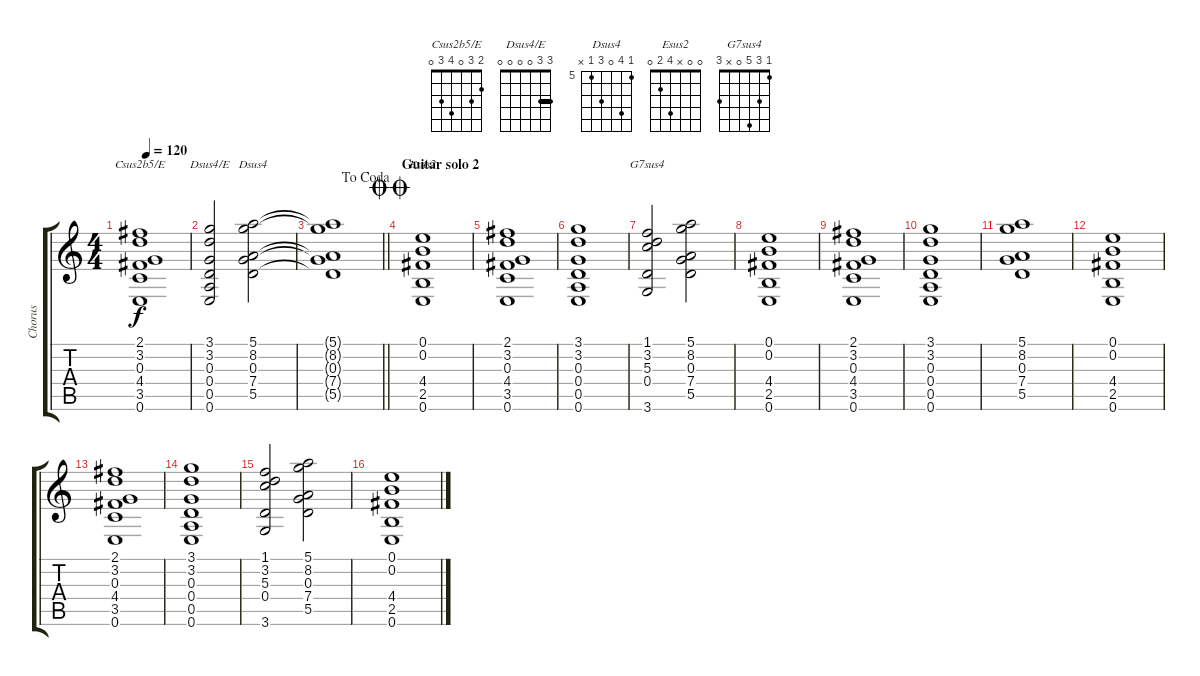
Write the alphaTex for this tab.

\track ("Chorus" "Chorus") {instrument distortionguitar}
\staff {score tabs}
\tuning (E4 B3 G3 D3 A2 E2) {hide}
\chord ("Csus2b5/E" 2 3 0 4 3 0)
\chord ("Dsus4/E" 3 3 0 0 0 0) {barre 3}
\chord ("Dsus4" 5 8 0 7 5 x) {firstfret 5}
\chord ("Esus2" 0 0 x 4 2 0)
\chord ("G7sus4" 1 3 5 0 x 3)
\ts (4 4)
\tempo 120
\clef g2
\ks c
(2.1 3.2 0.3 4.4 3.5 0.6).1{ch "Csus2b5/E" dy f} |
(3.1 3.2 0.3 0.4 0.5 0.6).2{ch "Dsus4/E"} (5.1 8.2 0.3 7.4 5.5).2{ch "Dsus4"} |
\jump dacoda
\barLineRight lightlight
(5.1{t} 8.2{t} 0.3{t} 7.4{t} 5.5{t}).1 |
\section ("" "Guitar solo 2")
\jump doublecoda
(0.1 0.2 4.4 2.5 0.6).1{ch "Esus2"} |
(2.1 3.2 0.3 4.4 3.5 0.6).1 |
(3.1 3.2 0.3 0.4 0.5 0.6).1 |
(1.1 3.2 5.3 0.4 3.6).2{ch "G7sus4"} (5.1 8.2 0.3 7.4 5.5).2 |
(0.1 0.2 4.4 2.5 0.6).1 |
(2.1 3.2 0.3 4.4 3.5 0.6).1 |
(3.1 3.2 0.3 0.4 0.5 0.6).1 |
(5.1 8.2 0.3 7.4 5.5).1 |
(0.1 0.2 4.4 2.5 0.6).1 |
(2.1 3.2 0.3 4.4 3.5 0.6).1 |
(3.1 3.2 0.3 0.4 0.5 0.6).1 |
(1.1 3.2 5.3 0.4 3.6).2 (5.1 8.2 0.3 7.4 5.5).2 |
(0.1 0.2 4.4 2.5 0.6).1
